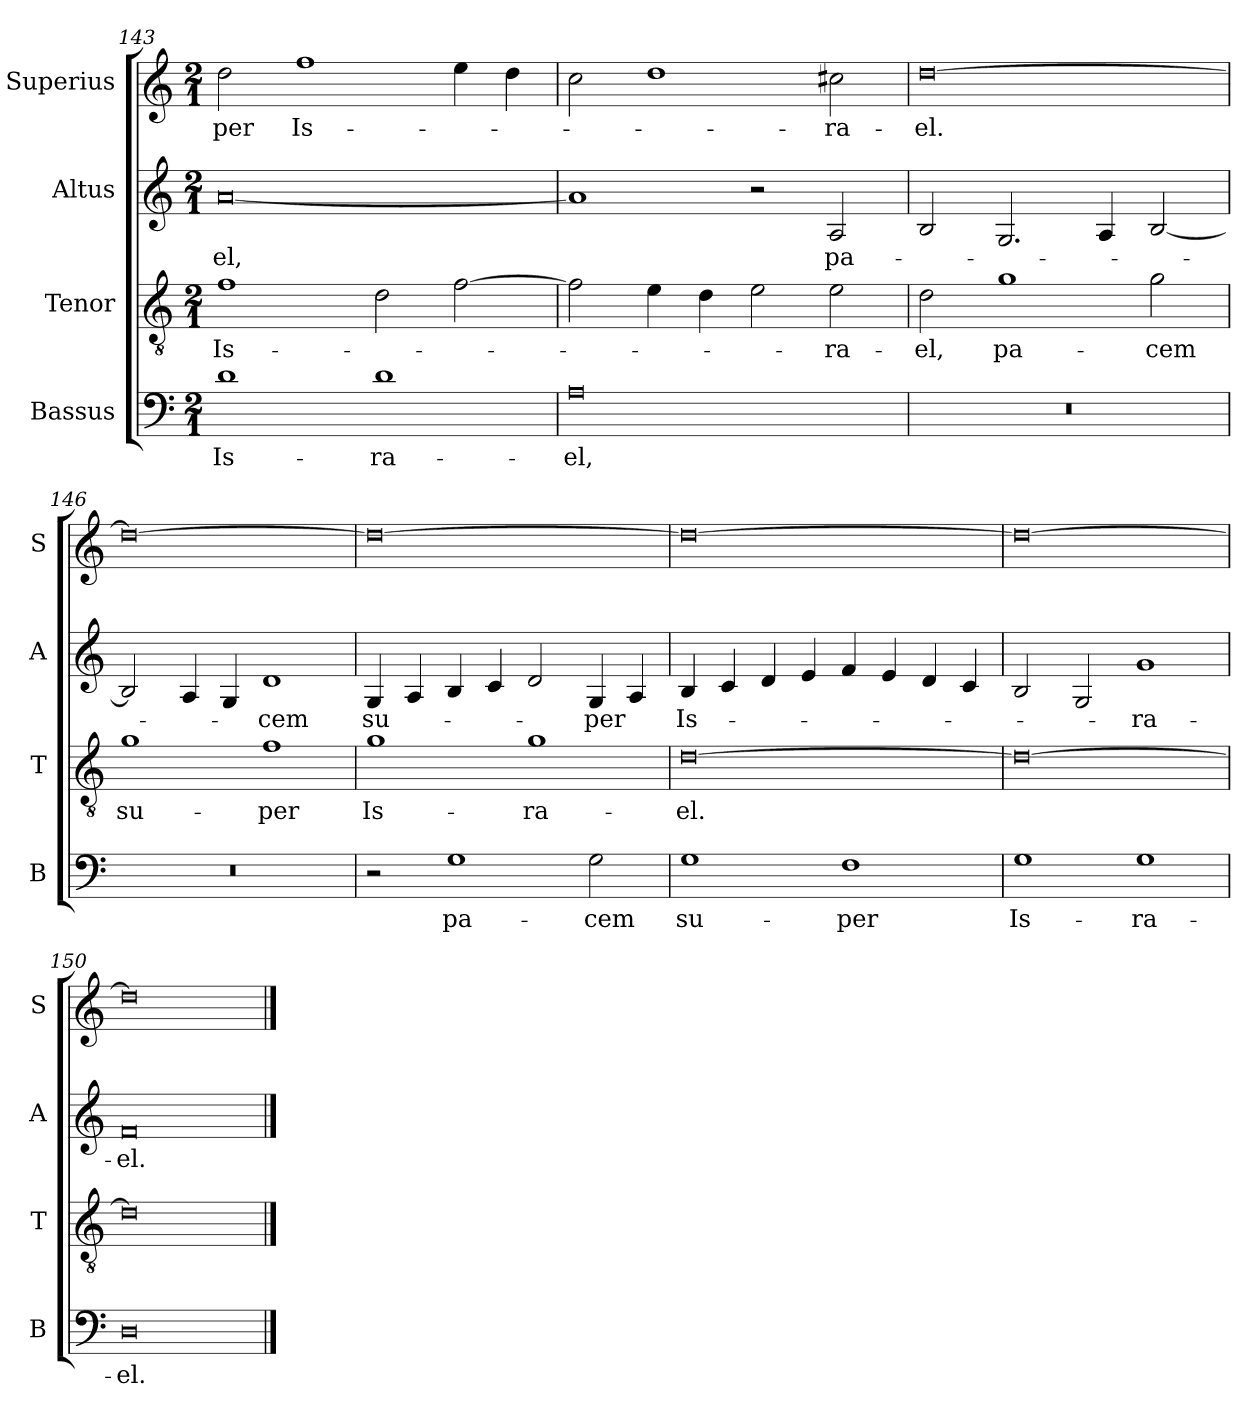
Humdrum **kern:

**kern	**text	**kern	**text	**kern	**text	**kern	**text
*part4	*part4	*part3	*part3	*part2	*part2	*part1	*part1
*staff4	*staff4	*staff3	*staff3	*staff2	*staff2	*staff1	*staff1
*I"Bassus	*	*I"Tenor	*	*I"Altus	*	*I"Superius	*
*I'B	*	*I'T	*	*I'A	*	*I'S	*
*clefF4	*	*clefGv2	*	*clefG2	*	*clefG2	*
*k[]	*	*k[]	*	*k[]	*	*k[]	*
*C:	*	*C:	*	*C:	*	*C:	*
*M2/1	*	*M2/1	*	*M2/1	*	*M2/1	*
=143	=143	=143	=143	=143	=143	=143	=143
1d	Is-	1f	Is-	[0a	-el,	2dd	-per
.	.	.	.	.	.	1ff	Is-
1d	-ra-	2d	.	.	.	.	.
.	.	[2f	.	.	.	4ee	.
.	.	.	.	.	.	4dd	.
=144	=144	=144	=144	=144	=144	=144	=144
0A	-el,	2f]	.	1a]	.	2cc	.
.	.	4e	.	.	.	1dd	.
.	.	4d	.	.	.	.	.
.	.	2e	.	2r	.	.	.
.	.	2e	-ra-	2A	pa-	2cc#X	-ra-
=145	=145	=145	=145	=145	=145	=145	=145
0r	.	2d	-el,	2B	.	[0dd	-el.
.	.	1g	pa-	2.G	.	.	.
.	.	.	.	4A	.	.	.
.	.	2g	-cem	[2B	.	.	.
=146	=146	=146	=146	=146	=146	=146	=146
0r	.	1g	su-	2B]	.	0dd_	.
.	.	.	.	4A	.	.	.
.	.	.	.	4G	.	.	.
.	.	1f	-per	1d	-cem	.	.
=147	=147	=147	=147	=147	=147	=147	=147
2r	.	1g	Is-	4G	su-	0dd_	.
.	.	.	.	4A	.	.	.
1G	pa-	.	.	4B	.	.	.
.	.	.	.	4c	.	.	.
.	.	1g	-ra-	2d	.	.	.
2G	-cem	.	.	4G	-per	.	.
.	.	.	.	4A	.	.	.
=148	=148	=148	=148	=148	=148	=148	=148
1G	su-	[0d	-el.	4B	Is-	0dd_	.
.	.	.	.	4c	.	.	.
.	.	.	.	4d	.	.	.
.	.	.	.	4e	.	.	.
1F	-per	.	.	4f	.	.	.
.	.	.	.	4e	.	.	.
.	.	.	.	4d	.	.	.
.	.	.	.	4c	.	.	.
=149	=149	=149	=149	=149	=149	=149	=149
1G	Is-	0d_	.	2B	.	0dd_	.
.	.	.	.	2G	.	.	.
1G	-ra-	.	.	1g	-ra-	.	.
=150	=150	=150	=150	=150	=150	=150	=150
0D	-el.	0d]	.	0f	-el.	0dd]	.
==	==	==	==	==	==	==	==
*-	*-	*-	*-	*-	*-	*-	*-
